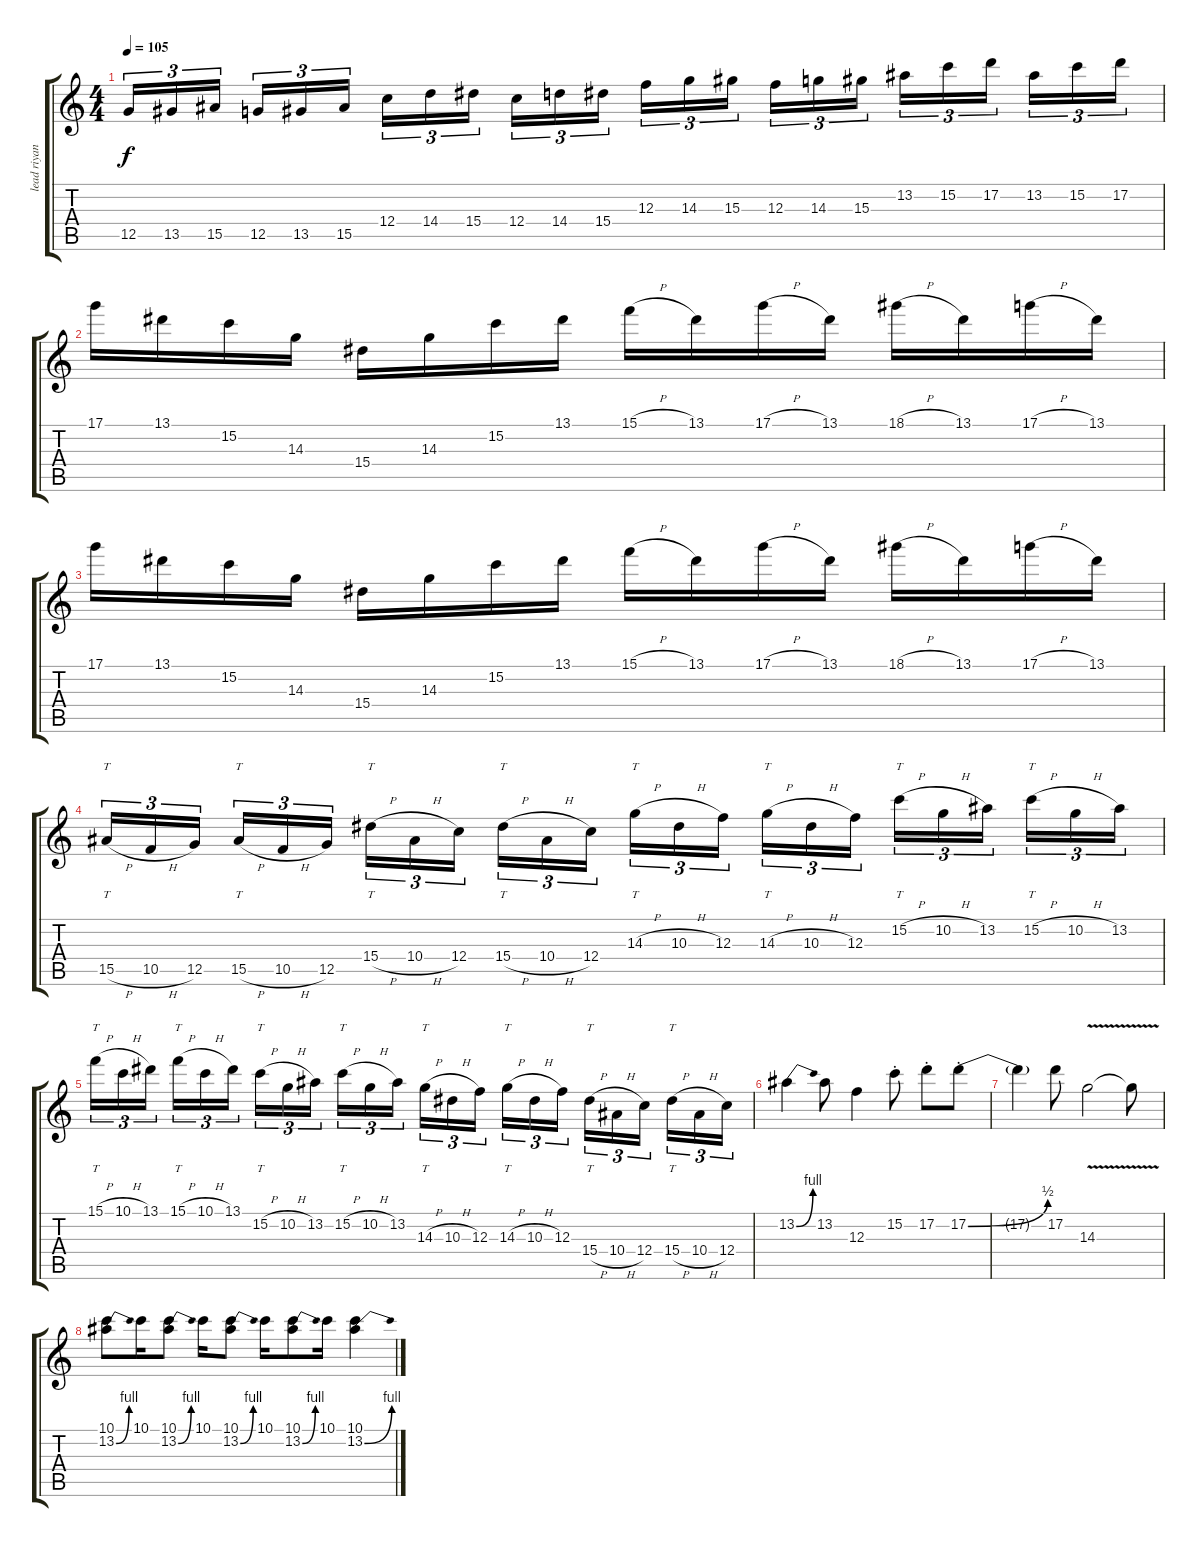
\track ("lead riyan" "lead riyan") {instrument distortionguitar}
\staff {score tabs}
\tuning (D4 A3 F3 C3 G2 C2) {hide}
\ts (4 4)
\tempo 105
\clef g2
\ks c
12.5.16{tu (3 2) dy f} 13.5.16{tu (3 2)} 15.5.16{tu (3 2) beam splitsecondary} 12.5.16{tu (3 2)} 13.5.16{tu (3 2)} 15.5.16{tu (3 2)} 12.4.16{tu (3 2)} 14.4.16{tu (3 2)} 15.4.16{tu (3 2) beam splitsecondary} 12.4.16{tu (3 2)} 14.4.16{tu (3 2)} 15.4.16{tu (3 2)} 12.3.16{tu (3 2)} 14.3.16{tu (3 2)} 15.3.16{tu (3 2) beam splitsecondary} 12.3.16{tu (3 2)} 14.3.16{tu (3 2)} 15.3.16{tu (3 2)} 13.2.16{tu (3 2)} 15.2.16{tu (3 2)} 17.2.16{tu (3 2) beam splitsecondary} 13.2.16{tu (3 2)} 15.2.16{tu (3 2)} 17.2.16{tu (3 2)} |
17.1.16 13.1.16 15.2.16 14.3.16 15.4.16 14.3.16 15.2.16 13.1.16 15.1{h}.16 13.1.16 17.1{h}.16 13.1.16 18.1{h}.16 13.1.16 17.1{h}.16 13.1.16 |
17.1.16 13.1.16 15.2.16 14.3.16 15.4.16 14.3.16 15.2.16 13.1.16 15.1{h}.16 13.1.16 17.1{h}.16 13.1.16 18.1{h}.16 13.1.16 17.1{h}.16 13.1.16 |
15.5{h}.16{tt tu (3 2)} 10.5{h}.16{tu (3 2)} 12.5.16{tu (3 2) beam splitsecondary} 15.5{h}.16{tt tu (3 2)} 10.5{h}.16{tu (3 2)} 12.5.16{tu (3 2)} 15.4{h}.16{tt tu (3 2)} 10.4{h}.16{tu (3 2)} 12.4.16{tu (3 2) beam splitsecondary} 15.4{h}.16{tt tu (3 2)} 10.4{h}.16{tu (3 2)} 12.4.16{tu (3 2)} 14.3{h}.16{tt tu (3 2)} 10.3{h}.16{tu (3 2)} 12.3.16{tu (3 2) beam splitsecondary} 14.3{h}.16{tt tu (3 2)} 10.3{h}.16{tu (3 2)} 12.3.16{tu (3 2)} 15.2{h}.16{tt tu (3 2)} 10.2{h}.16{tu (3 2)} 13.2.16{tu (3 2) beam splitsecondary} 15.2{h}.16{tt tu (3 2)} 10.2{h}.16{tu (3 2)} 13.2.16{tu (3 2)} |
15.1{h}.16{tt tu (3 2)} 10.1{h}.16{tu (3 2)} 13.1.16{tu (3 2) beam splitsecondary} 15.1{h}.16{tt tu (3 2)} 10.1{h}.16{tu (3 2)} 13.1.16{tu (3 2)} 15.2{h}.16{tt tu (3 2)} 10.2{h}.16{tu (3 2)} 13.2.16{tu (3 2) beam splitsecondary} 15.2{h}.16{tt tu (3 2)} 10.2{h}.16{tu (3 2)} 13.2.16{tu (3 2)} 14.3{h}.16{tt tu (3 2)} 10.3{h}.16{tu (3 2)} 12.3.16{tu (3 2) beam splitsecondary} 14.3{h}.16{tt tu (3 2)} 10.3{h}.16{tu (3 2)} 12.3.16{tu (3 2)} 15.4{h}.16{tt tu (3 2)} 10.4{h}.16{tu (3 2)} 12.4.16{tu (3 2) beam splitsecondary} 15.4{h}.16{tt tu (3 2)} 10.4{h}.16{tu (3 2)} 12.4.16{tu (3 2)} |
13.2{be (bend 0 0 60 4)}.4 13.2.8 12.3.4 15.2{st}.8 17.2{st}.8 17.2{be (bend 0 0 60 2) st}.8 |
17.2{t}.4 17.2.8 14.3{v}.2 14.3{t}.8 |
(10.1 13.2{be (bend 0 0 60 4)}).8 10.1.16 (10.1 13.2{be (bend 0 0 60 4)}).8 10.1.16 (10.1 13.2{be (bend 0 0 60 4)}).8 10.1.16 (10.1 13.2{be (bend 0 0 60 4)}).8 10.1.16 (10.1 13.2{be (bend 0 0 60 4)}).4
